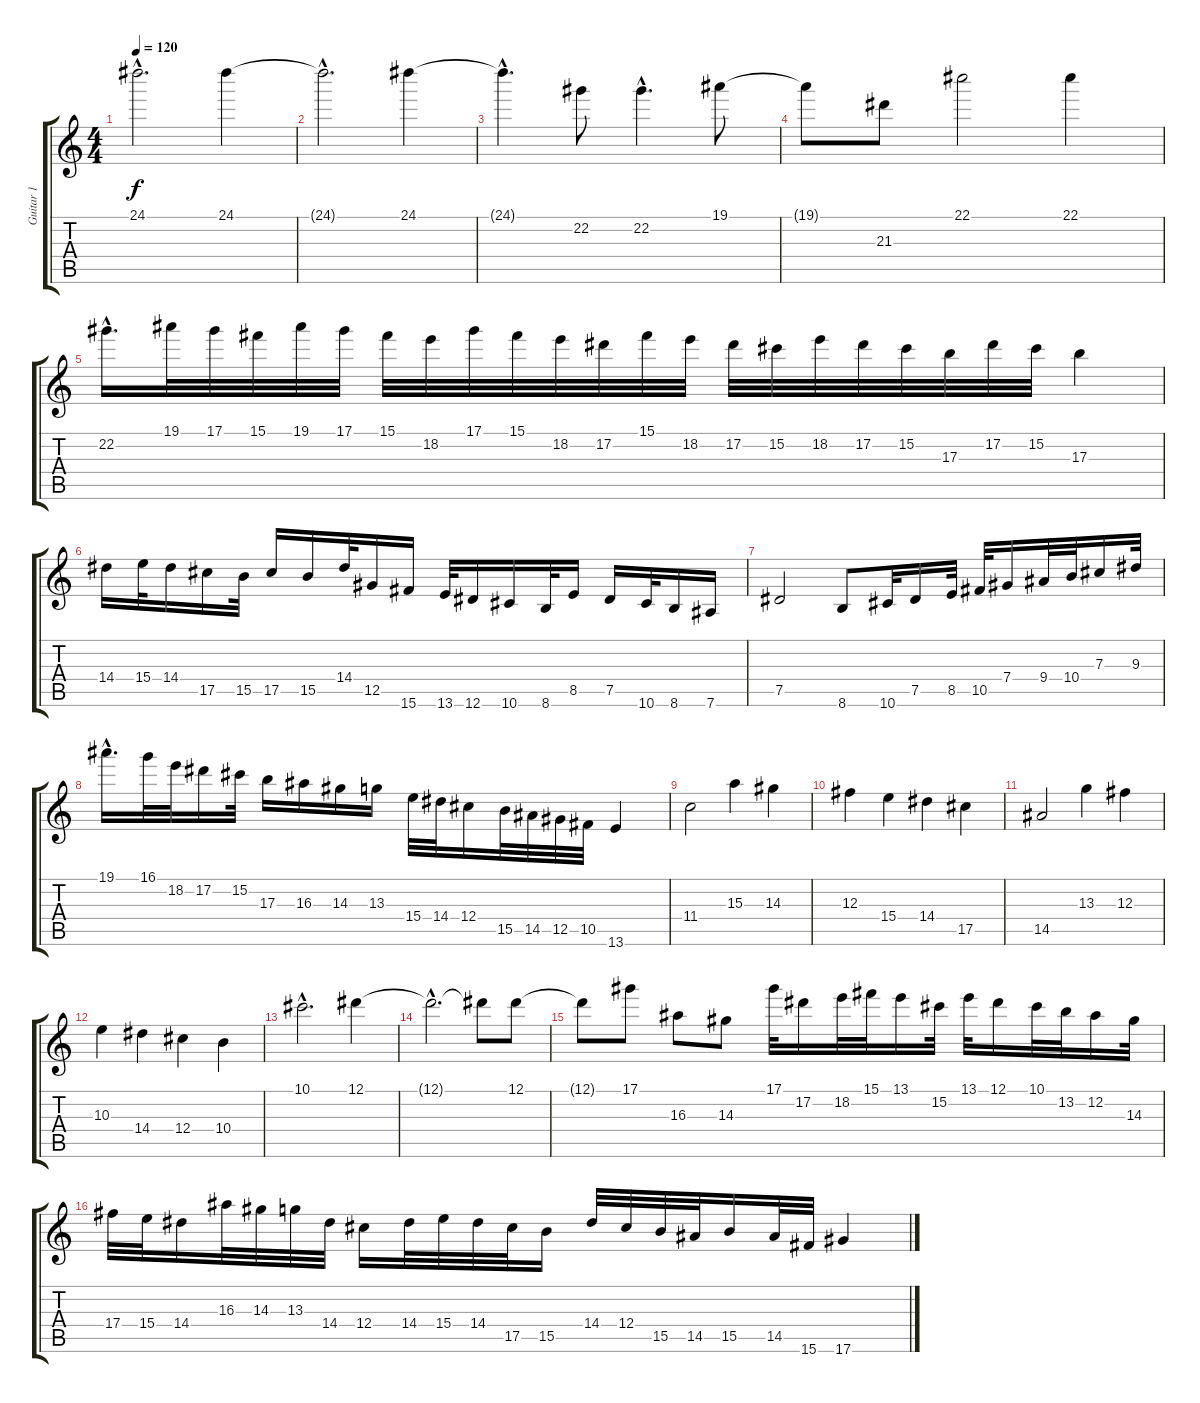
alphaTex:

\track ("Guitar 1" "Guitar 1") {instrument overdrivenguitar}
\staff {score tabs}
\tuning (Eb4 Bb3 Gb3 Db3 Ab2 Eb2) {hide}
\ts (4 4)
\tempo 120
\clef g2
\ks c
24.1{hac}.2{d dy f} 24.1.4 |
24.1{hac t}.2{d} 24.1.4 |
24.1{hac t}.4{d} 22.2.8 22.2{hac}.4{d} 19.1.8 |
19.1{t}.8 21.3.8 22.1.2 22.1.4 |
22.2{hac}.16{d} 19.1.32 17.1.32 15.1.32 19.1.32 17.1.32 15.1.32 18.2.32 17.1.32 15.1.32 18.2.32 17.2.32 15.1.32 18.2.32 17.2.32 15.2.32 18.2.32 17.2.32 15.2.32 17.3.32 17.2.32 15.2.32 17.3.4 |
14.4.16 15.4.32 14.4.16 17.5.16 15.5.32 17.5.16 15.5.16 14.4.32 12.5.16 15.6.16 13.6.32 12.6.16 10.6.16 8.6.32 8.5.16 7.5.16 10.6.32 8.6.16 7.6.16 |
7.5.2 8.6.8 10.6.32 7.5.16 8.5.32 10.5.32 7.4.16 9.4.32 10.4.32 7.3.16 9.3.32 |
19.1{hac}.16{d} 16.1.32 18.2.32 17.2.16 15.2.32 17.3.16 16.3.16 14.3.16 13.3.16 15.4.32 14.4.32 12.4.16 15.5.32 14.5.32 12.5.32 10.5.32 13.6.4 |
11.4.2 15.3.4 14.3.4 |
12.3.4 15.4.4 14.4.4 17.5.4 |
14.5.2 13.3.4 12.3.4 |
10.3.4 14.4.4 12.4.4 10.4.4 |
10.1{hac}.2{d} 12.1.4 |
12.1{hac t}.2{d} 12.1{t}.8 12.1.8 |
12.1{t}.8 17.1.8 16.3.8 14.3.8 17.1.32 17.2.16 18.2.32 15.1.32 13.1.16 15.2.32 13.1.32 12.1.16 10.1.32 13.2.32 12.2.16 14.3.32 |
17.4.32 15.4.32 14.4.16 16.3.32 14.3.32 13.3.32 14.4.32 12.4.16 14.4.32 15.4.32 14.4.32 17.5.32 15.5.16 14.4.32 12.4.32 15.5.32 14.5.32 15.5.16 14.5.32 15.6.32 17.6.4
